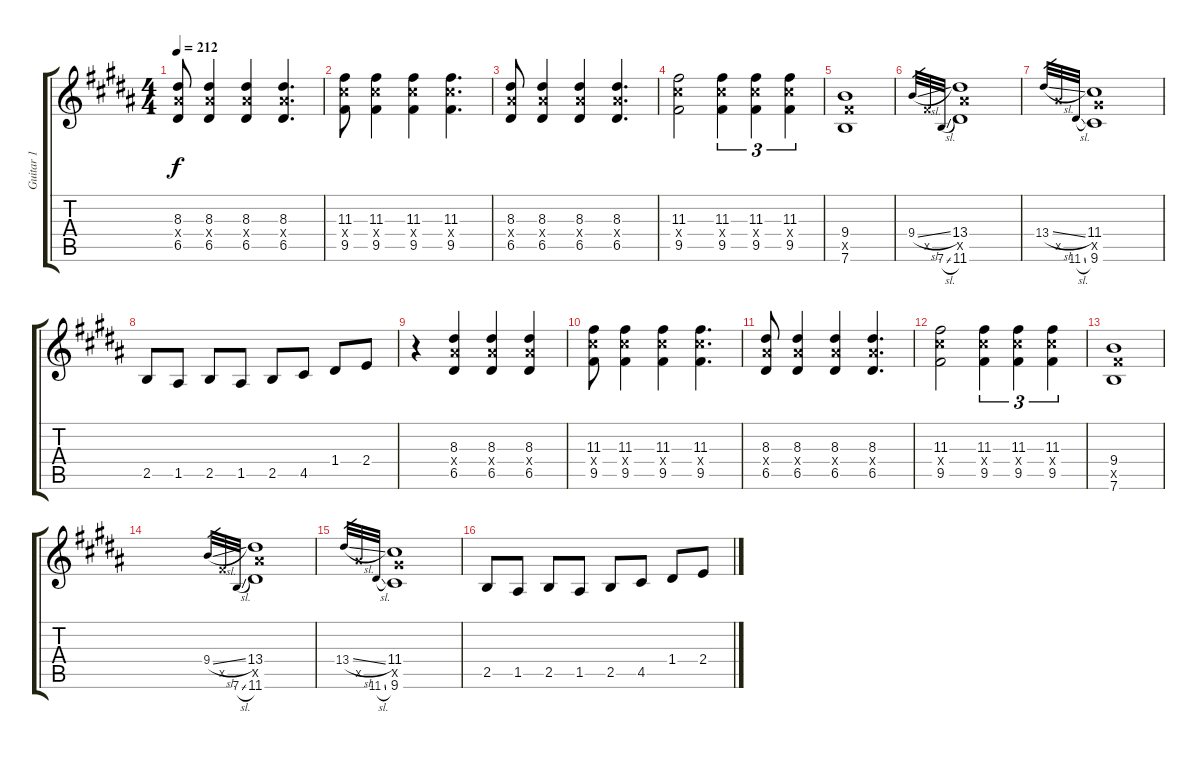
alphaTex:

\track ("Guitar 1" "Guitar 1") {instrument distortionguitar}
\staff {score tabs}
\tuning (E4 B3 G3 D3 A2 E2) {hide}
\ts (4 4)
\tempo 212
\clef g2
\ks b
(8.3 8.4{x} 6.5).8{dy f} (8.3 8.4{x} 6.5).4 (8.3 8.4{x} 6.5).4 (8.3 8.4{x} 6.5).4{d} |
\ks g#minor
(11.3 11.4{x} 9.5).8 (11.3 11.4{x} 9.5).4 (11.3 11.4{x} 9.5).4 (11.3 11.4{x} 9.5).4{d} |
(8.3 8.4{x} 6.5).8 (8.3 8.4{x} 6.5).4 (8.3 8.4{x} 6.5).4 (8.3 8.4{x} 6.5).4{d} |
(11.3 11.4{x} 9.5).2 (11.3 11.4{x} 9.5).4{tu (3 2)} (11.3 11.4{x} 9.5).4{tu (3 2)} (11.3 11.4{x} 9.5).4{tu (3 2)} |
(9.4 9.5{x} 7.6).1 |
\ks b
9.4{sl}.32{gr} 9.5{x}.32{gr} 7.6{sl}.32{gr} (13.4 13.5{x} 11.6).1 |
\ks g#minor
13.4{sl}.32{gr} 13.5{x}.32{gr} 11.6{sl}.32{gr} (11.4 11.5{x} 9.6).1 |
2.5.8 1.5.8 2.5.8 1.5.8 2.5.8 4.5.8 1.4.8 2.4.8 |
r.4 (8.3 8.4{x} 6.5).4 (8.3 8.4{x} 6.5).4 (8.3 8.4{x} 6.5).4 |
\ks b
(11.3 11.4{x} 9.5).8 (11.3 11.4{x} 9.5).4 (11.3 11.4{x} 9.5).4 (11.3 11.4{x} 9.5).4{d} |
\ks g#minor
(8.3 8.4{x} 6.5).8 (8.3 8.4{x} 6.5).4 (8.3 8.4{x} 6.5).4 (8.3 8.4{x} 6.5).4{d} |
(11.3 11.4{x} 9.5).2 (11.3 11.4{x} 9.5).4{tu (3 2)} (11.3 11.4{x} 9.5).4{tu (3 2)} (11.3 11.4{x} 9.5).4{tu (3 2)} |
(9.4 9.5{x} 7.6).1 |
\ks b
9.4{sl}.32{gr} 9.5{x}.32{gr} 7.6{sl}.32{gr} (13.4 13.5{x} 11.6).1 |
\ks g#minor
13.4{sl}.32{gr} 13.5{x}.32{gr} 11.6{sl}.32{gr} (11.4 11.5{x} 9.6).1 |
2.5.8 1.5.8 2.5.8 1.5.8 2.5.8 4.5.8 1.4.8 2.4.8
